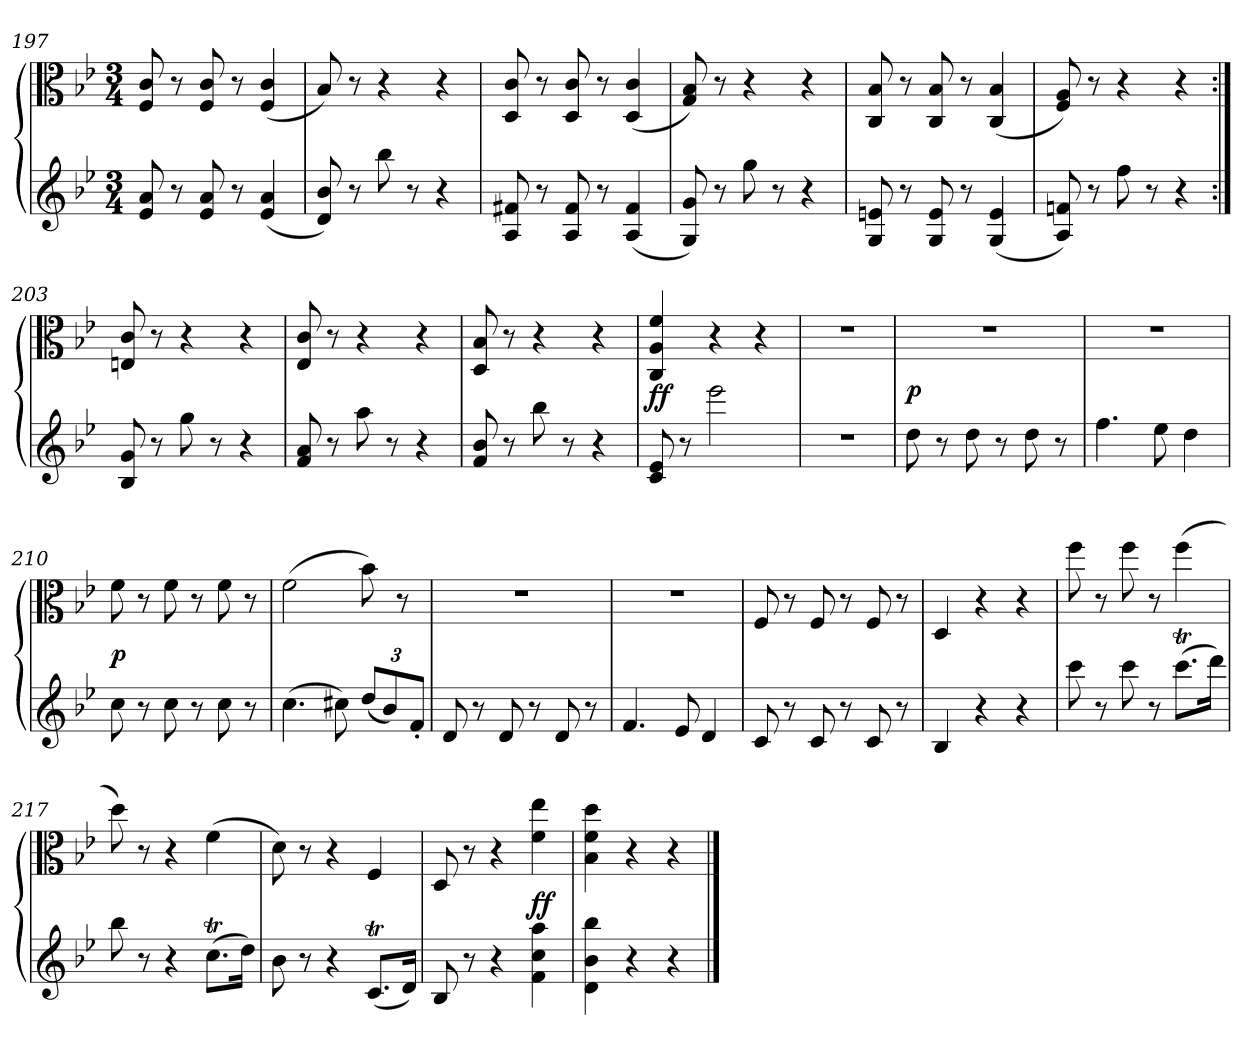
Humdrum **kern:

**kern	**kern	**dynam
*part1	*part1	*part1
*staff2	*staff1	*staff1/2
*clefG2	*clefC3	*
*k[b-e-]	*k[b-e-]	*
*B-:	*B-:	*
*M3/4	*M3/4	*
=197	=197	=197
8e-/ 8a/	8F/ 8c/	.
8r	8r	.
8e-/ 8a/	8F/ 8c/	.
8r	8r	.
(4e-/ 4a/	(4F/ 4c/	.
=198	=198	=198
8d/ 8b-/)	8B-/)	.
8r	8r	.
8bb-\	4r	.
8r	.	.
4r	4r	.
=199	=199	=199
8A/ 8f#X/	8D/ 8c/	.
8r	8r	.
8A/ 8f#/	8D/ 8c/	.
8r	8r	.
(4A/ 4f#/	(4D/ 4c/	.
=200	=200	=200
8G/ 8g/)	8G/ 8B-/)	.
8r	8r	.
8gg\	4r	.
8r	.	.
4r	4r	.
=201	=201	=201
8G/ 8en/	8C/ 8B-/	.
8r	8r	.
8G/ 8e/	8C/ 8B-/	.
8r	8r	.
(4G/ 4e/	(4C/ 4B-/	.
=202	=202	=202
8A/ 8fn/)	8F/ 8A/)	.
8r	8r	.
8ff\	4r	.
8r	.	.
4r	4r	.
=203:|!	=203:|!	=203:|!
8B-/ 8g/	8En/ 8c/	.
8r	8r	.
8gg\	4r	.
8r	.	.
4r	4r	.
=204	=204	=204
8f/ 8a/	8E-/ 8c/	.
8r	8r	.
8aa\	4r	.
8r	.	.
4r	4r	.
=205	=205	=205
8f/ 8b-/	8D/ 8B-/	.
8r	8r	.
8bb-\	4r	.
8r	.	.
4r	4r	.
=206	=206	=206
8c/ 8e-/	4C/ 4A/ 4f/	f f
8r	.	.
2eee-\	4r	.
.	4r	.
=207	=207	=207
2.r	2.r	.
=208	=208	=208
8dd\	2.r	p
8r	.	.
8dd\	.	.
8r	.	.
8dd\	.	.
8r	.	.
=209	=209	=209
4.ff\	2.r	.
8ee-\	.	.
4dd\	.	.
=210	=210	=210
8cc\	8f\	p
8r	8r	.
8cc\	8f\	.
8r	8r	.
8cc\	8f\	.
8r	8r	.
=211	=211	=211
(4.cc\	(2f\	.
8cc#X\)	.	.
(12dd/L	8b-\)	.
12b-/)	.	.
.	8r	.
12f'/J	.	.
=212	=212	=212
8d/	2.r	.
8r	.	.
8d/	.	.
8r	.	.
8d/	.	.
8r	.	.
=213	=213	=213
4.f/	2.r	.
8e-/	.	.
4d/	.	.
=214	=214	=214
8c/	8F/	.
8r	8r	.
8c/	8F/	.
8r	8r	.
8c/	8F/	.
8r	8r	.
=215	=215	=215
4B-/	4D/	.
4r	4r	.
4r	4r	.
=216	=216	=216
8ccc\	8ff\	.
8r	8r	.
8ccc\	8ff\	.
8r	8r	.
(8.cccT\L	(4ff\	.
16ddd\Jk)	.	.
=217	=217	=217
8bb-\	8dd\)	.
8r	8r	.
4r	4r	.
(8.ccT\L	(4f\	.
16dd\Jk)	.	.
=218	=218	=218
8b-\	8d\)	.
8r	8r	.
4r	4r	.
(8.cT/L	4F/	.
16d/Jk)	.	.
=219	=219	=219
8B-/	8D/	.
8r	8r	.
4r	4r	.
4f\ 4cc\ 4aa\	4f\ 4ee-\	f f
=220	=220	=220
4d\ 4b-\ 4bb-\	4B-\ 4f\ 4dd\	.
4r	4r	.
4r	4r	.
==	==	==
*-	*-	*-
